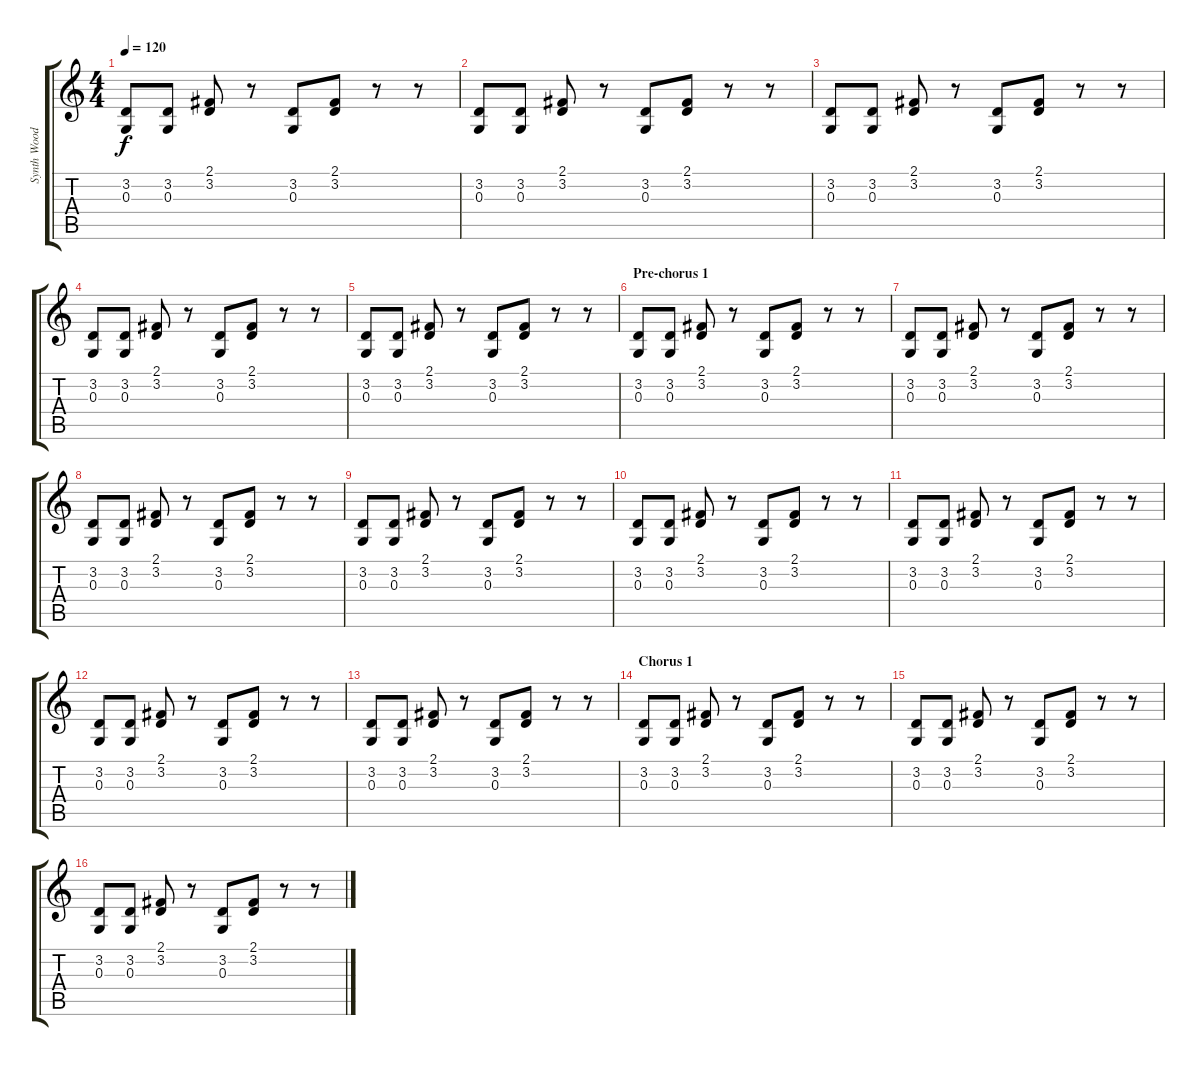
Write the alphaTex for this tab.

\track ("Synth Woodblock" "Synth Wood") {instrument woodblock}
\staff {score tabs}
\tuning (E4 B3 G3 D3 A2 E2) {hide}
\ts (4 4)
\tempo 120
\clef g2
\ks c
(3.2 0.3).8{dy f} (3.2 0.3).8 (2.1 3.2).8 r.8 (3.2 0.3).8 (2.1 3.2).8 r.8 r.8 |
(3.2 0.3).8 (3.2 0.3).8 (2.1 3.2).8 r.8 (3.2 0.3).8 (2.1 3.2).8 r.8 r.8 |
(3.2 0.3).8 (3.2 0.3).8 (2.1 3.2).8 r.8 (3.2 0.3).8 (2.1 3.2).8 r.8 r.8 |
(3.2 0.3).8 (3.2 0.3).8 (2.1 3.2).8 r.8 (3.2 0.3).8 (2.1 3.2).8 r.8 r.8 |
(3.2 0.3).8 (3.2 0.3).8 (2.1 3.2).8 r.8 (3.2 0.3).8 (2.1 3.2).8 r.8 r.8 |
\section ("" "Pre-chorus 1")
(3.2 0.3).8 (3.2 0.3).8 (2.1 3.2).8 r.8 (3.2 0.3).8 (2.1 3.2).8 r.8 r.8 |
(3.2 0.3).8 (3.2 0.3).8 (2.1 3.2).8 r.8 (3.2 0.3).8 (2.1 3.2).8 r.8 r.8 |
(3.2 0.3).8 (3.2 0.3).8 (2.1 3.2).8 r.8 (3.2 0.3).8 (2.1 3.2).8 r.8 r.8 |
(3.2 0.3).8 (3.2 0.3).8 (2.1 3.2).8 r.8 (3.2 0.3).8 (2.1 3.2).8 r.8 r.8 |
(3.2 0.3).8 (3.2 0.3).8 (2.1 3.2).8 r.8 (3.2 0.3).8 (2.1 3.2).8 r.8 r.8 |
(3.2 0.3).8 (3.2 0.3).8 (2.1 3.2).8 r.8 (3.2 0.3).8 (2.1 3.2).8 r.8 r.8 |
(3.2 0.3).8 (3.2 0.3).8 (2.1 3.2).8 r.8 (3.2 0.3).8 (2.1 3.2).8 r.8 r.8 |
(3.2 0.3).8 (3.2 0.3).8 (2.1 3.2).8 r.8 (3.2 0.3).8 (2.1 3.2).8 r.8 r.8 |
\section ("" "Chorus 1")
(3.2 0.3).8 (3.2 0.3).8 (2.1 3.2).8 r.8 (3.2 0.3).8 (2.1 3.2).8 r.8 r.8 |
(3.2 0.3).8 (3.2 0.3).8 (2.1 3.2).8 r.8 (3.2 0.3).8 (2.1 3.2).8 r.8 r.8 |
(3.2 0.3).8 (3.2 0.3).8 (2.1 3.2).8 r.8 (3.2 0.3).8 (2.1 3.2).8 r.8 r.8
